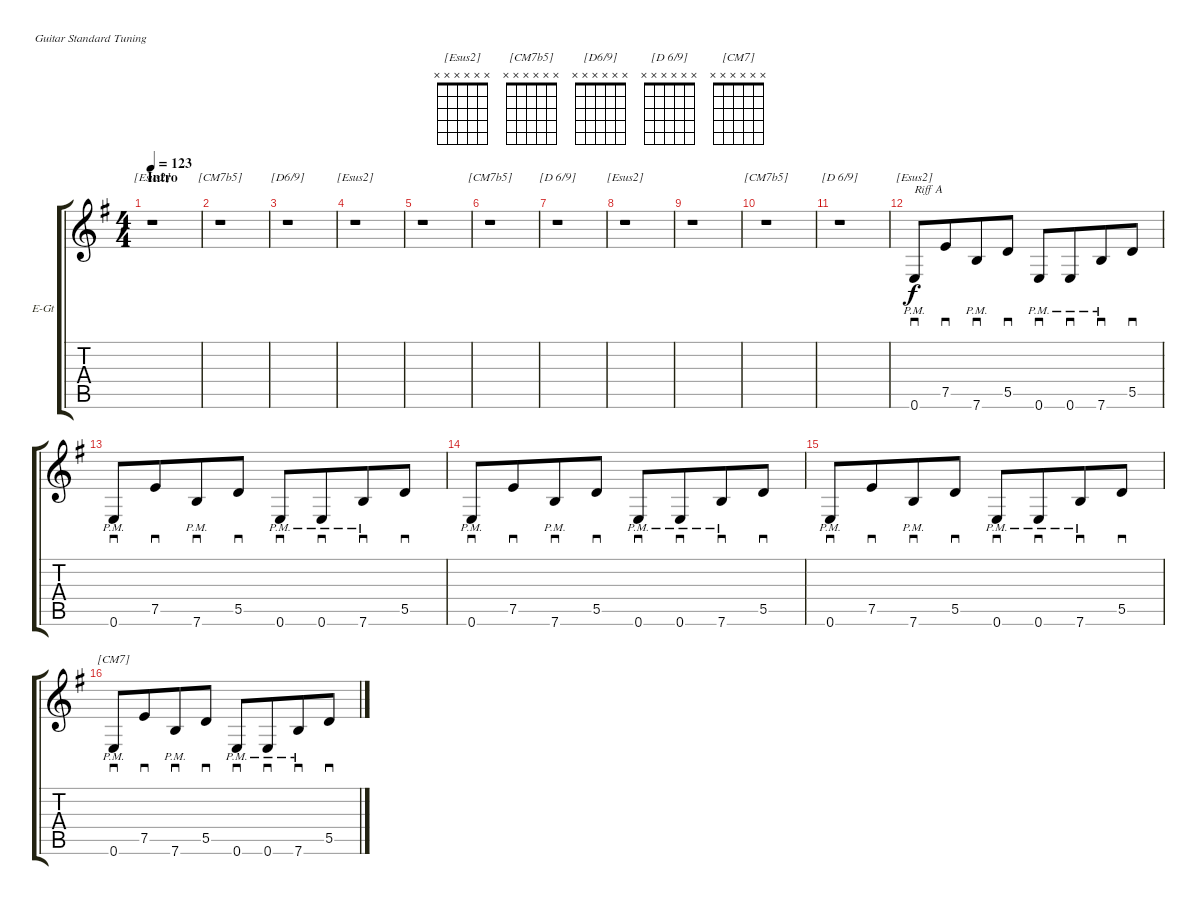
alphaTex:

\bracketExtendMode groupsimilarinstruments
\firstSystemTrackNameOrientation horizontal
\otherSystemsTrackNameOrientation horizontal
\track ("guitar 1 / talkbox" "E-Gt") {instrument distortionguitar}
\staff {score tabs}
\tuning (E4 B3 G3 D3 A2 E2)
\chord ("[Esus2]" x x x x x x)
\chord ("[CM7b5]" x x x x x x)
\chord ("[D6/9]" x x x x x x)
\chord ("[D 6/9]" x x x x x x)
\chord ("[CM7]" x x x x x x)
\ts (4 4)
\beaming (8 2 2 2 2)
\section ("" "Intro")
\tempo 123
\clef g2
\ks g
r.1{ch "[Esus2]" dy f instrument distortionguitar} |
r.1{ch "[CM7b5]"} |
r.1{ch "[D6/9]"} |
r.1{ch "[Esus2]"} |
r.1 |
r.1{ch "[CM7b5]"} |
r.1{ch "[D 6/9]"} |
r.1{ch "[Esus2]"} |
r.1 |
r.1{ch "[CM7b5]"} |
r.1{ch "[D 6/9]"} |
0.6{pm}.8{sd ch "[Esus2]" txt "Riff A"} 7.5.8{sd beam merge} 7.6{pm}.8{sd} 5.5.8{sd} 0.6{pm}.8{sd} 0.6{pm}.8{sd beam merge} 7.6{pm}.8{sd} 5.5.8{sd} |
0.6{pm}.8{sd} 7.5.8{sd beam merge} 7.6{pm}.8{sd} 5.5.8{sd} 0.6{pm}.8{sd} 0.6{pm}.8{sd beam merge} 7.6{pm}.8{sd} 5.5.8{sd} |
0.6{pm}.8{sd} 7.5.8{sd beam merge} 7.6{pm}.8{sd} 5.5.8{sd} 0.6{pm}.8{sd} 0.6{pm}.8{sd beam merge} 7.6{pm}.8{sd} 5.5.8{sd} |
0.6{pm}.8{sd} 7.5.8{sd beam merge} 7.6{pm}.8{sd} 5.5.8{sd} 0.6{pm}.8{sd} 0.6{pm}.8{sd beam merge} 7.6{pm}.8{sd} 5.5.8{sd} |
0.6{pm}.8{sd ch "[CM7]"} 7.5.8{sd beam merge} 7.6{pm}.8{sd} 5.5.8{sd} 0.6{pm}.8{sd} 0.6{pm}.8{sd beam merge} 7.6{pm}.8{sd} 5.5.8{sd}
